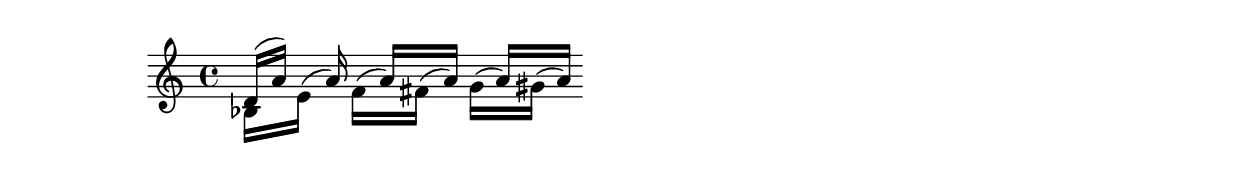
%% Do not edit this file; it is auto-generated from LSR http://lsr.dsi.unimi.it
%% This file is in the public domain.
\version "2.11.57"

\header {
  lsrtags = "expressive-marks, keyboards, unfretted-strings"

  texidoces = "
En determinadas situaciones es necesario crear ligaduras de
expresión entre notas que están en voces distintas.

La solución es añadir notas invisibles a una de las voces
utilizando @code{\hideNotes}.

Este ejemplo es el compás 235 de la Chacona de la segunda Partita
para violín solo, BWV 1004, de Bach.

"
  doctitlees = "Hacer ligaduras entre voces distintas"

  texidoc = "
In some situations, it may be necessary to create slurs between notes
from different voices.

The solution is to add invisible notes to one of the voices, using
@code{\\hideNotes}.

This example is measure 235 of the Ciaconna from Bach's 2nd Partita for
solo violin, BWV 1004.

"
  doctitle = "Creating slurs across voices"
} % begin verbatim
\relative c' {
  << {
    d16( a') s a s a[ s a] s a[ s a]
  }
  \\
  {
    \slurUp
    bes,16[ s e](
    \hideNotes a)
    \unHideNotes f[(
    \hideNotes a)
    \unHideNotes fis](
    \hideNotes a)
    \unHideNotes g[(
    \hideNotes a)
    \unHideNotes gis](
    \hideNotes a)
  } >>
}
